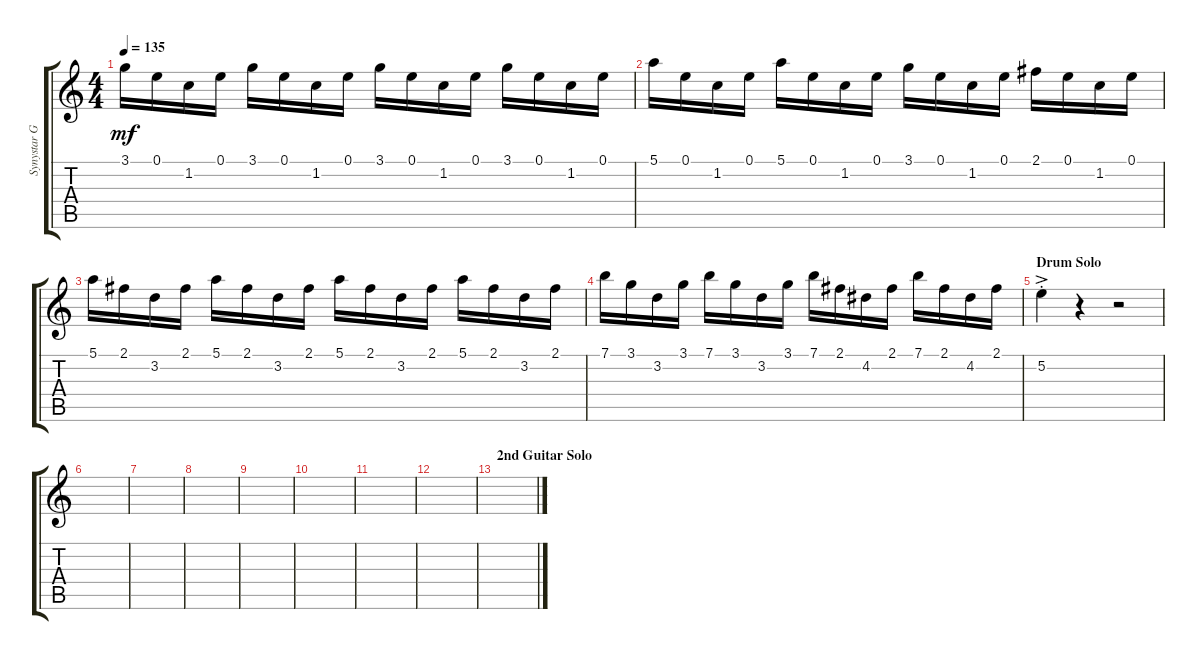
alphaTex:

\track ("Synystar Gates (Lead)" "Synystar G") {instrument distortionguitar}
\staff {score tabs}
\tuning (E4 B3 G3 D3 A2 D2) {hide}
\ts (4 4)
\tempo 135
\clef g2
\ks c
3.1.16{dy mf} 0.1.16 1.2.16 0.1.16 3.1.16 0.1.16 1.2.16 0.1.16 3.1.16 0.1.16 1.2.16 0.1.16 3.1.16 0.1.16 1.2.16 0.1.16 |
5.1.16 0.1.16 1.2.16 0.1.16 5.1.16 0.1.16 1.2.16 0.1.16 3.1.16 0.1.16 1.2.16 0.1.16 2.1.16 0.1.16 1.2.16 0.1.16 |
5.1.16 2.1.16 3.2.16 2.1.16 5.1.16 2.1.16 3.2.16 2.1.16 5.1.16 2.1.16 3.2.16 2.1.16 5.1.16 2.1.16 3.2.16 2.1.16 |
7.1.16 3.1.16 3.2.16 3.1.16 7.1.16 3.1.16 3.2.16 3.1.16 7.1.16 2.1.16 4.2.16 2.1.16 7.1.16 2.1.16 4.2.16 2.1.16 |
\section ("" "Drum Solo")
5.2{ac st}.4 r.4 r.2 |
|
|
|
|
|
|
|
\section ("" "2nd Guitar Solo")
